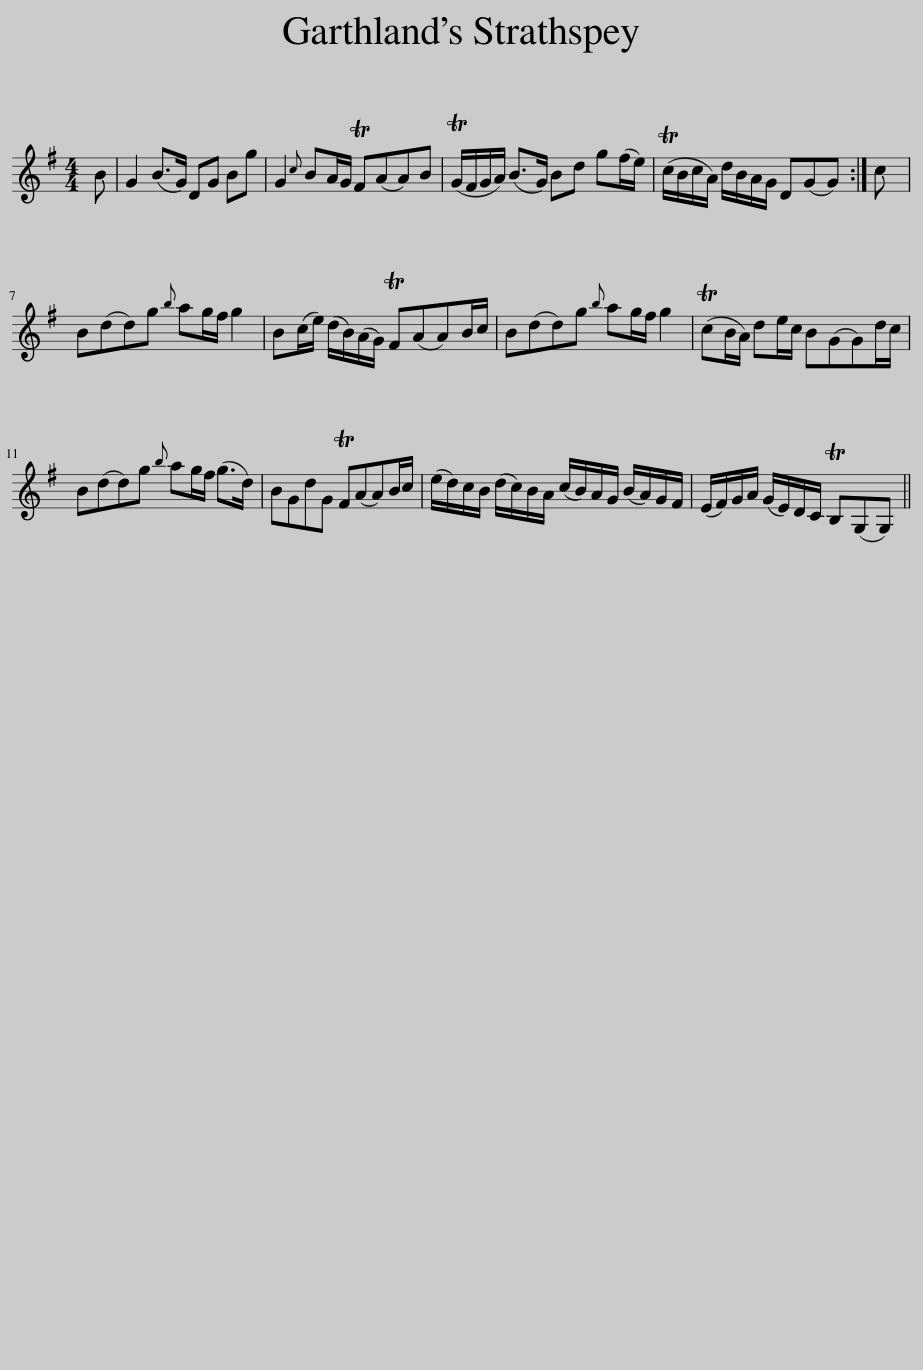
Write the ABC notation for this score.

X:1
L:1/8
M:4/4
I:linebreak $
K:G
V:1 treble
V:1
 B | G2 (B>G) DG Bg | G2{c} BA/G/ TF(AA)B | (TG/F/G/A/) (B>G) Bd g(f/e/) | (Tc/B/c/A/) d/B/A/G/ D(GG) :| %5
 c |$ B(dd)g{b} ag/f/ g2 | B(c/e/) (d/B/)(A/G/) TF(AA)B/c/ | B(dd)g{b} ag/f/ g2 | (TcB/A/) de/c/ B(GG)d/c/ |$ %10
 B(dd)g{b} ag/f/ (g>d) | BGdG TF(AA)B/c/ | (e/d/)c/B/ (d/c/)B/A/ (c/B/)A/G/ (B/A/)G/F/ | (E/F/)G/A/ (G/E/)D/C/ TB,(G,G,) || %14
